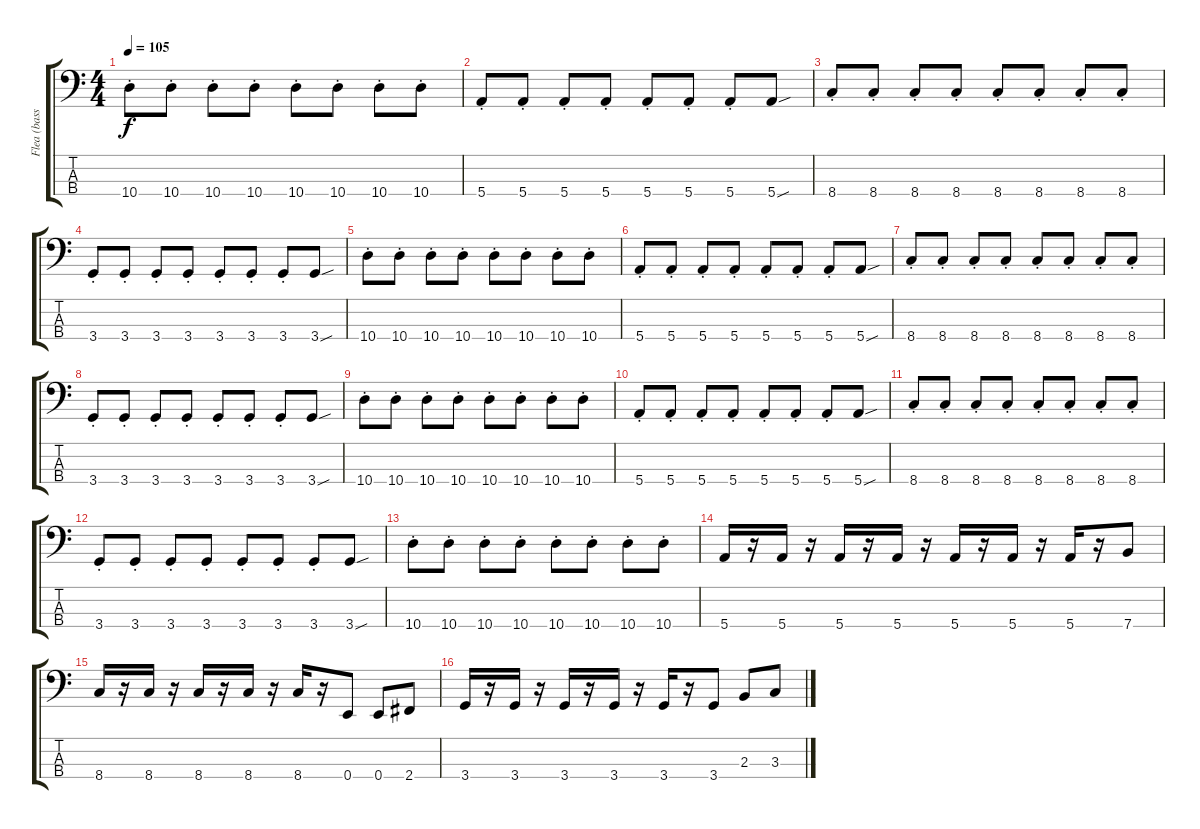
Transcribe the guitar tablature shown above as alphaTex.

\track ("Flea (bass)" "Flea (bass") {instrument electricbassfinger}
\staff {score tabs}
\tuning (G2 D2 A1 E1) {hide}
\ts (4 4)
\tempo 105
\clef f4
\ks c
10.4{st}.8{dy f} 10.4{st}.8 10.4{st}.8 10.4{st}.8 10.4{st}.8 10.4{st}.8 10.4{st}.8 10.4{st}.8 |
5.4{st}.8 5.4{st}.8 5.4{st}.8 5.4{st}.8 5.4{st}.8 5.4{st}.8 5.4{st}.8 5.4{sou}.8 |
8.4{st}.8 8.4{st}.8 8.4{st}.8 8.4{st}.8 8.4{st}.8 8.4{st}.8 8.4{st}.8 8.4{st}.8 |
3.4{st}.8 3.4{st}.8 3.4{st}.8 3.4{st}.8 3.4{st}.8 3.4{st}.8 3.4{st}.8 3.4{sou}.8 |
10.4{st}.8 10.4{st}.8 10.4{st}.8 10.4{st}.8 10.4{st}.8 10.4{st}.8 10.4{st}.8 10.4{st}.8 |
5.4{st}.8 5.4{st}.8 5.4{st}.8 5.4{st}.8 5.4{st}.8 5.4{st}.8 5.4{st}.8 5.4{sou}.8 |
8.4{st}.8 8.4{st}.8 8.4{st}.8 8.4{st}.8 8.4{st}.8 8.4{st}.8 8.4{st}.8 8.4{st}.8 |
3.4{st}.8 3.4{st}.8 3.4{st}.8 3.4{st}.8 3.4{st}.8 3.4{st}.8 3.4{st}.8 3.4{sou}.8 |
10.4{st}.8 10.4{st}.8 10.4{st}.8 10.4{st}.8 10.4{st}.8 10.4{st}.8 10.4{st}.8 10.4{st}.8 |
5.4{st}.8 5.4{st}.8 5.4{st}.8 5.4{st}.8 5.4{st}.8 5.4{st}.8 5.4{st}.8 5.4{sou}.8 |
8.4{st}.8 8.4{st}.8 8.4{st}.8 8.4{st}.8 8.4{st}.8 8.4{st}.8 8.4{st}.8 8.4{st}.8 |
3.4{st}.8 3.4{st}.8 3.4{st}.8 3.4{st}.8 3.4{st}.8 3.4{st}.8 3.4{st}.8 3.4{sou}.8 |
10.4{st}.8 10.4{st}.8 10.4{st}.8 10.4{st}.8 10.4{st}.8 10.4{st}.8 10.4{st}.8 10.4{st}.8 |
5.4.16 r.16 5.4.16 r.16 5.4.16 r.16 5.4.16 r.16 5.4.16 r.16 5.4.16 r.16 5.4.16 r.16 7.4.8 |
8.4.16 r.16 8.4.16 r.16 8.4.16 r.16 8.4.16 r.16 8.4.16 r.16 0.4.8 0.4.8 2.4.8 |
3.4.16 r.16 3.4.16 r.16 3.4.16 r.16 3.4.16 r.16 3.4.16 r.16 3.4.8 2.3.8 3.3.8
